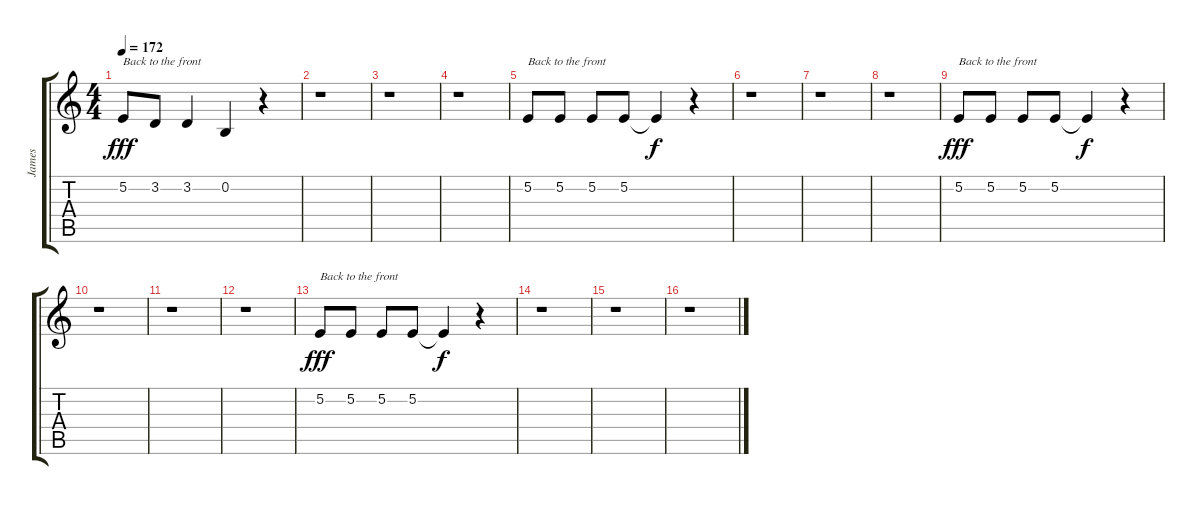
\track ("James" "James") {instrument lead6voice}
\staff {score tabs}
\tuning (E4 B3 G3 D3 A2 E2) {hide}
\ts (4 4)
\tempo 172
\clef g2
\ks c
5.2.8{txt "Back to the front" dy fff} 3.2.8 3.2.4 0.2.4 r.4 |
r.1 |
r.1 |
r.1 |
5.2.8{txt "Back to the front"} 5.2.8 5.2.8 5.2.8 5.2{t}.4{dy f} r.4 |
r.1 |
r.1 |
r.1 |
5.2.8{txt "Back to the front" dy fff} 5.2.8 5.2.8 5.2.8 5.2{t}.4{dy f} r.4 |
r.1 |
r.1 |
r.1 |
5.2.8{txt "Back to the front" dy fff} 5.2.8 5.2.8 5.2.8 5.2{t}.4{dy f} r.4 |
r.1 |
r.1 |
r.1
